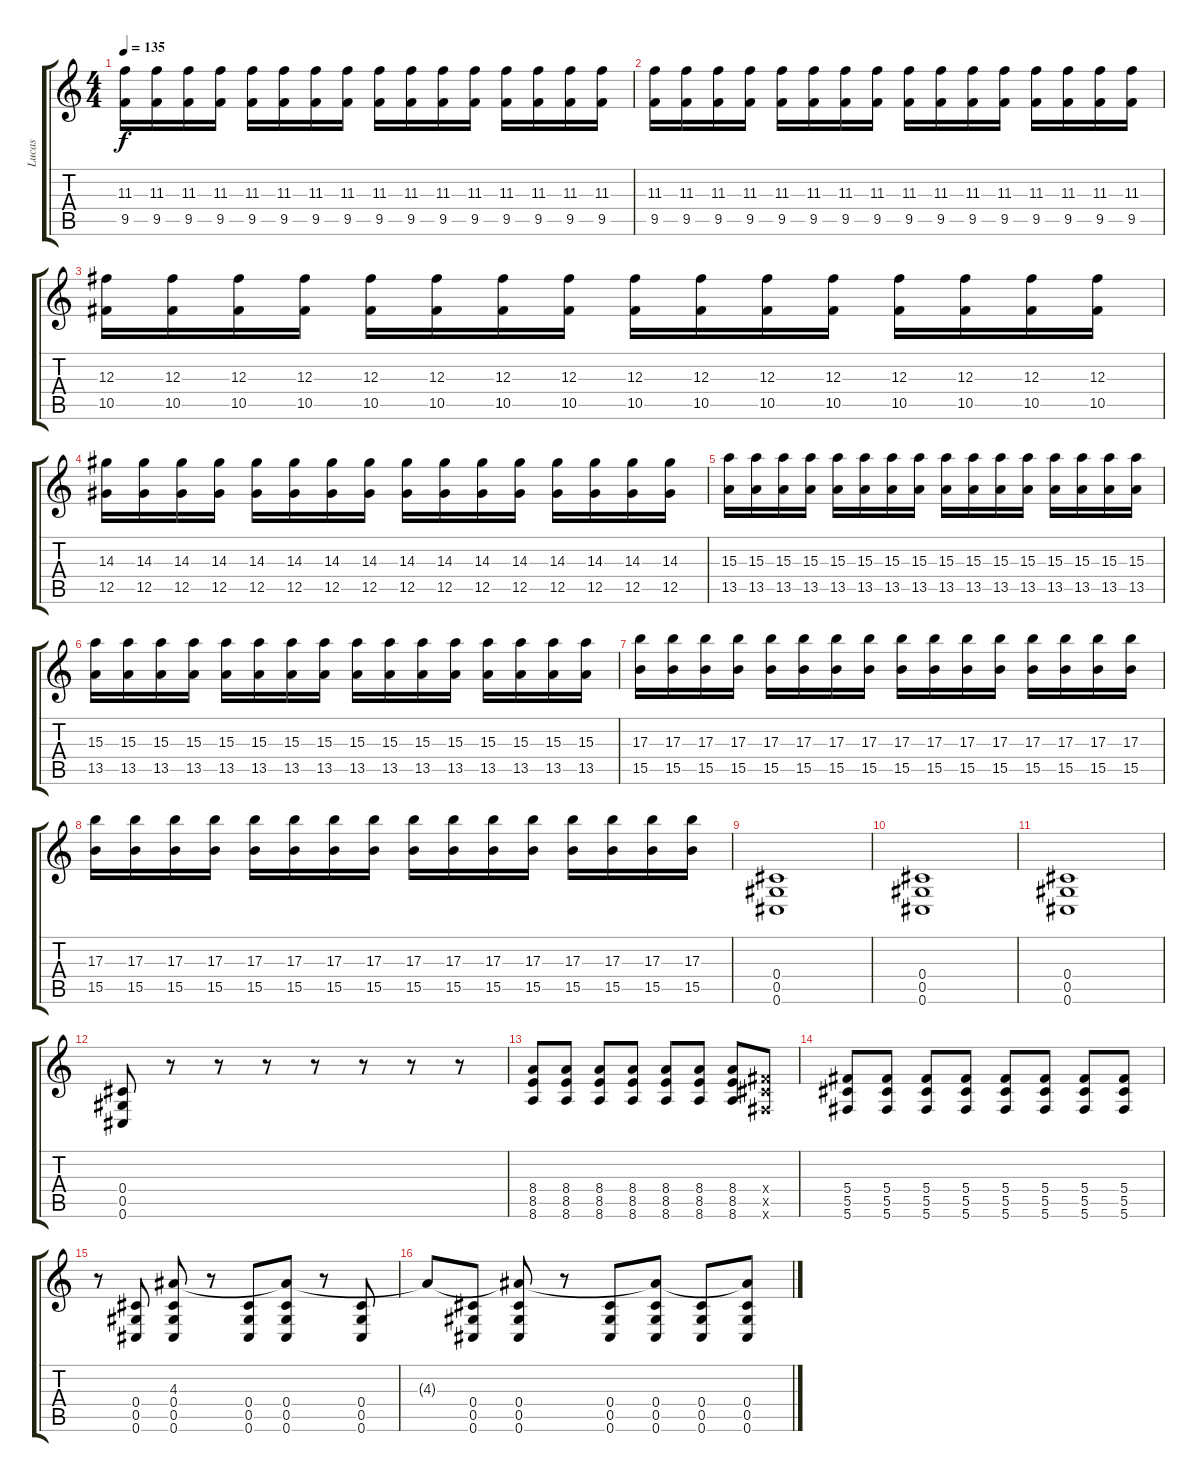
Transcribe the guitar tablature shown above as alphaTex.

\track ("Lucas" "Lucas") {instrument overdrivenguitar}
\staff {score tabs}
\tuning (Eb4 Bb3 Gb3 Db3 Ab2 Db2) {hide}
\ts (4 4)
\tempo 135
\clef g2
\ks c
(11.3 9.5).16{dy f} (11.3 9.5).16 (11.3 9.5).16 (11.3 9.5).16 (11.3 9.5).16 (11.3 9.5).16 (11.3 9.5).16 (11.3 9.5).16 (11.3 9.5).16 (11.3 9.5).16 (11.3 9.5).16 (11.3 9.5).16 (11.3 9.5).16 (11.3 9.5).16 (11.3 9.5).16 (11.3 9.5).16 |
(11.3 9.5).16 (11.3 9.5).16 (11.3 9.5).16 (11.3 9.5).16 (11.3 9.5).16 (11.3 9.5).16 (11.3 9.5).16 (11.3 9.5).16 (11.3 9.5).16 (11.3 9.5).16 (11.3 9.5).16 (11.3 9.5).16 (11.3 9.5).16 (11.3 9.5).16 (11.3 9.5).16 (11.3 9.5).16 |
(12.3 10.5).16 (12.3 10.5).16 (12.3 10.5).16 (12.3 10.5).16 (12.3 10.5).16 (12.3 10.5).16 (12.3 10.5).16 (12.3 10.5).16 (12.3 10.5).16 (12.3 10.5).16 (12.3 10.5).16 (12.3 10.5).16 (12.3 10.5).16 (12.3 10.5).16 (12.3 10.5).16 (12.3 10.5).16 |
(14.3 12.5).16 (14.3 12.5).16 (14.3 12.5).16 (14.3 12.5).16 (14.3 12.5).16 (14.3 12.5).16 (14.3 12.5).16 (14.3 12.5).16 (14.3 12.5).16 (14.3 12.5).16 (14.3 12.5).16 (14.3 12.5).16 (14.3 12.5).16 (14.3 12.5).16 (14.3 12.5).16 (14.3 12.5).16 |
(15.3 13.5).16 (15.3 13.5).16 (15.3 13.5).16 (15.3 13.5).16 (15.3 13.5).16 (15.3 13.5).16 (15.3 13.5).16 (15.3 13.5).16 (15.3 13.5).16 (15.3 13.5).16 (15.3 13.5).16 (15.3 13.5).16 (15.3 13.5).16 (15.3 13.5).16 (15.3 13.5).16 (15.3 13.5).16 |
(15.3 13.5).16 (15.3 13.5).16 (15.3 13.5).16 (15.3 13.5).16 (15.3 13.5).16 (15.3 13.5).16 (15.3 13.5).16 (15.3 13.5).16 (15.3 13.5).16 (15.3 13.5).16 (15.3 13.5).16 (15.3 13.5).16 (15.3 13.5).16 (15.3 13.5).16 (15.3 13.5).16 (15.3 13.5).16 |
(17.3 15.5).16 (17.3 15.5).16 (17.3 15.5).16 (17.3 15.5).16 (17.3 15.5).16 (17.3 15.5).16 (17.3 15.5).16 (17.3 15.5).16 (17.3 15.5).16 (17.3 15.5).16 (17.3 15.5).16 (17.3 15.5).16 (17.3 15.5).16 (17.3 15.5).16 (17.3 15.5).16 (17.3 15.5).16 |
(17.3 15.5).16 (17.3 15.5).16 (17.3 15.5).16 (17.3 15.5).16 (17.3 15.5).16 (17.3 15.5).16 (17.3 15.5).16 (17.3 15.5).16 (17.3 15.5).16 (17.3 15.5).16 (17.3 15.5).16 (17.3 15.5).16 (17.3 15.5).16 (17.3 15.5).16 (17.3 15.5).16 (17.3 15.5).16 |
(0.4 0.5 0.6).1 |
(0.4 0.5 0.6).1 |
(0.4 0.5 0.6).1 |
(0.4 0.5 0.6).8 r.8 r.8 r.8 r.8 r.8 r.8 r.8 |
(8.4 8.5 8.6).8 (8.4 8.5 8.6).8 (8.4 8.5 8.6).8 (8.4 8.5 8.6).8 (8.4 8.5 8.6).8 (8.4 8.5 8.6).8 (8.4 8.5 8.6).8 (5.4{x} 5.5{x} 5.6{x}).8 |
(5.4 5.5 5.6).8 (5.4 5.5 5.6).8 (5.4 5.5 5.6).8 (5.4 5.5 5.6).8 (5.4 5.5 5.6).8 (5.4 5.5 5.6).8 (5.4 5.5 5.6).8 (5.4 5.5 5.6).8 |
r.8 (0.4 0.5 0.6).8 (4.3 0.4 0.5 0.6).8 r.8 (0.4 0.5 0.6).8 (4.3{t} 0.4 0.5 0.6).8 r.8 (0.4 0.5 0.6).8 |
4.3{t}.8 (0.4 0.5 0.6).8 (4.3{t} 0.4 0.5 0.6).8 r.8 (0.4 0.5 0.6).8 (4.3{t} 0.4 0.5 0.6).8 (0.4 0.5 0.6).8 (4.3{t} 0.4 0.5 0.6).8
